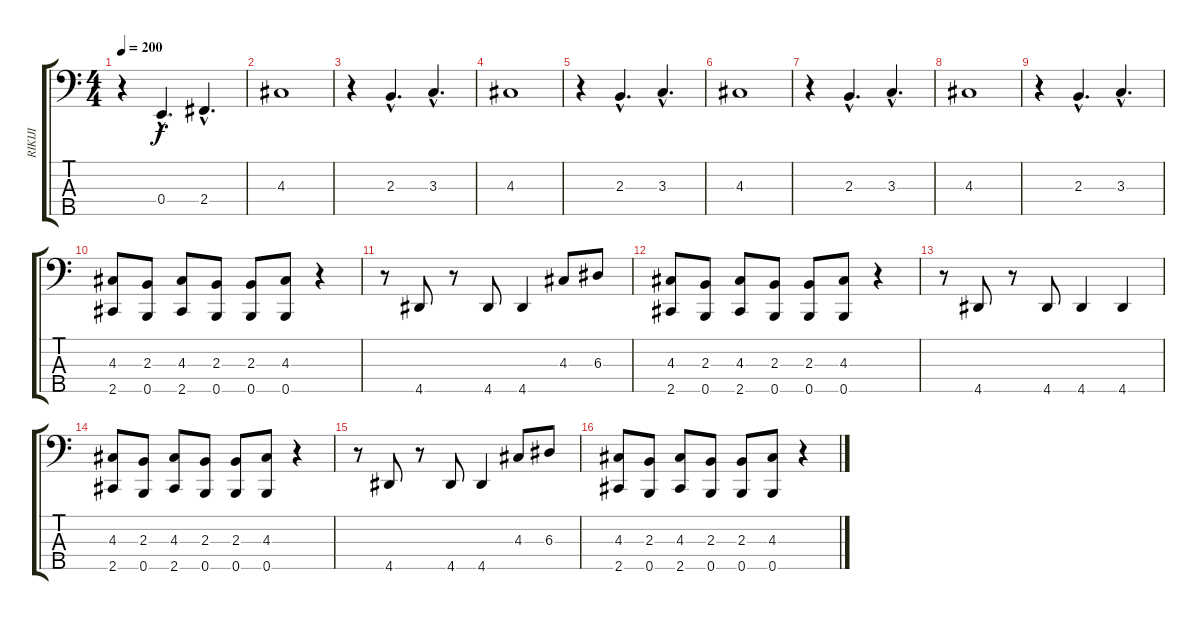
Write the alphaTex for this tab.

\track ("RIKIJI" "RIKIJI") {instrument electricbasspick}
\staff {score tabs}
\tuning (G2 D2 A1 E1 B0) {hide}
\ts (4 4)
\tempo 200
\clef f4
\ks c
r.4{dy f} 0.4{hac}.4{d} 2.4{hac}.4{d} |
4.3.1 |
r.4 2.3{hac}.4{d} 3.3{hac}.4{d} |
4.3.1 |
r.4 2.3{hac}.4{d} 3.3{hac}.4{d} |
4.3.1 |
r.4 2.3{hac}.4{d} 3.3{hac}.4{d} |
4.3.1 |
r.4 2.3{hac}.4{d} 3.3{hac}.4{d} |
(4.3 2.5).8 (2.3 0.5).8 (4.3 2.5).8 (2.3 0.5).8 (2.3 0.5).8 (4.3 0.5).8 r.4 |
r.8 4.5.8 r.8 4.5.8 4.5.4 4.3.8 6.3.8 |
(4.3 2.5).8 (2.3 0.5).8 (4.3 2.5).8 (2.3 0.5).8 (2.3 0.5).8 (4.3 0.5).8 r.4 |
r.8 4.5.8 r.8 4.5.8 4.5.4 4.5.4 |
(4.3 2.5).8 (2.3 0.5).8 (4.3 2.5).8 (2.3 0.5).8 (2.3 0.5).8 (4.3 0.5).8 r.4 |
r.8 4.5.8 r.8 4.5.8 4.5.4 4.3.8 6.3.8 |
(4.3 2.5).8 (2.3 0.5).8 (4.3 2.5).8 (2.3 0.5).8 (2.3 0.5).8 (4.3 0.5).8 r.4
